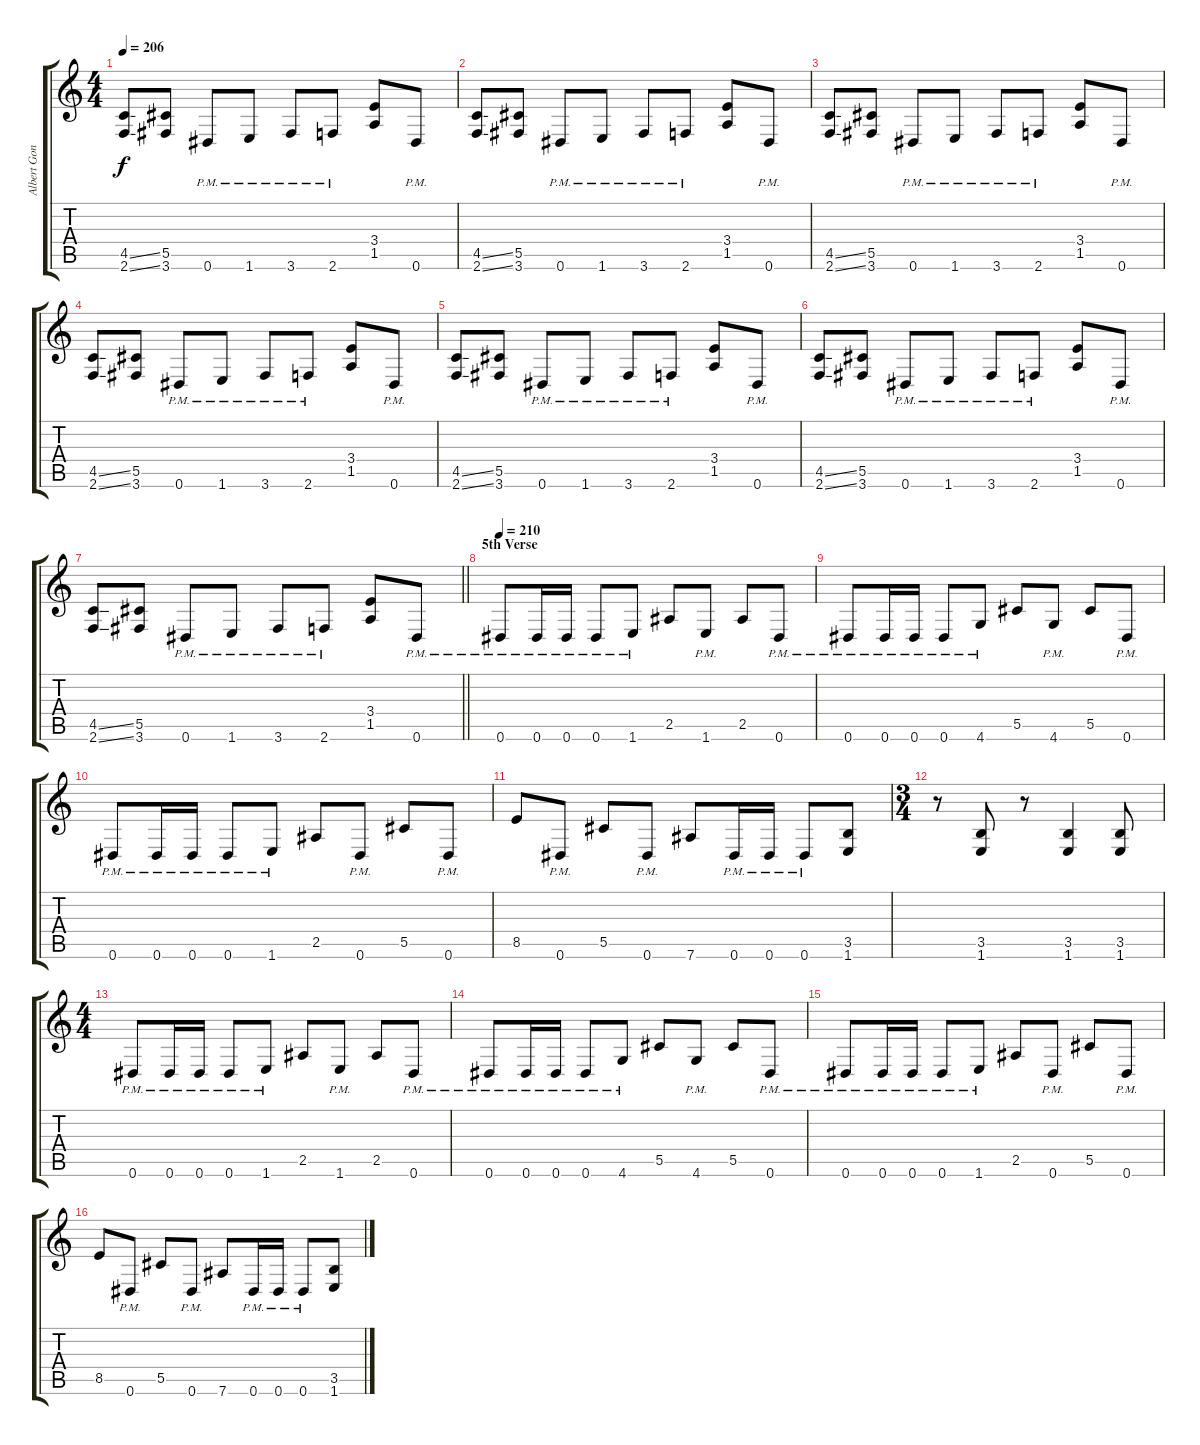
\track ("Albert Gonsales" "Albert Gon") {instrument distortionguitar}
\staff {score tabs}
\tuning (Eb4 Bb3 Gb3 Db3 Ab2 Eb2) {hide}
\ts (4 4)
\tempo 206
\clef g2
\ks c
(4.5{ss} 2.6{ss}).8{dy f} (5.5 3.6).8 0.6{pm}.8 1.6{pm}.8 3.6{pm}.8 2.6{pm}.8 (3.4 1.5).8 0.6{pm}.8 |
(4.5{ss} 2.6{ss}).8 (5.5 3.6).8 0.6{pm}.8 1.6{pm}.8 3.6{pm}.8 2.6{pm}.8 (3.4 1.5).8 0.6{pm}.8 |
(4.5{ss} 2.6{ss}).8 (5.5 3.6).8 0.6{pm}.8 1.6{pm}.8 3.6{pm}.8 2.6{pm}.8 (3.4 1.5).8 0.6{pm}.8 |
(4.5{ss} 2.6{ss}).8 (5.5 3.6).8 0.6{pm}.8 1.6{pm}.8 3.6{pm}.8 2.6{pm}.8 (3.4 1.5).8 0.6{pm}.8 |
(4.5{ss} 2.6{ss}).8 (5.5 3.6).8 0.6{pm}.8 1.6{pm}.8 3.6{pm}.8 2.6{pm}.8 (3.4 1.5).8 0.6{pm}.8 |
(4.5{ss} 2.6{ss}).8 (5.5 3.6).8 0.6{pm}.8 1.6{pm}.8 3.6{pm}.8 2.6{pm}.8 (3.4 1.5).8 0.6{pm}.8 |
\barLineRight lightlight
(4.5{ss} 2.6{ss}).8 (5.5 3.6).8 0.6{pm}.8 1.6{pm}.8 3.6{pm}.8 2.6{pm}.8 (3.4 1.5).8 0.6{pm}.8 |
\section ("" "5th Verse")
\tempo 210
0.6{pm}.8 0.6{pm}.16 0.6{pm}.16 0.6{pm}.8 1.6{pm}.8 2.5.8 1.6{pm}.8 2.5.8 0.6{pm}.8 |
0.6{pm}.8 0.6{pm}.16 0.6{pm}.16 0.6{pm}.8 4.6{pm}.8 5.5.8 4.6{pm}.8 5.5.8 0.6{pm}.8 |
0.6{pm}.8 0.6{pm}.16 0.6{pm}.16 0.6{pm}.8 1.6{pm}.8 2.5.8 0.6{pm}.8 5.5.8 0.6{pm}.8 |
8.5.8 0.6{pm}.8 5.5.8 0.6{pm}.8 7.6.8 0.6{pm}.16 0.6{pm}.16 0.6{pm}.8 (3.5 1.6).8 |
\ts (3 4)
r.8 (3.5 1.6).8 r.8 (3.5 1.6).4 (3.5 1.6).8 |
\ts (4 4)
0.6{pm}.8 0.6{pm}.16 0.6{pm}.16 0.6{pm}.8 1.6{pm}.8 2.5.8 1.6{pm}.8 2.5.8 0.6{pm}.8 |
0.6{pm}.8 0.6{pm}.16 0.6{pm}.16 0.6{pm}.8 4.6{pm}.8 5.5.8 4.6{pm}.8 5.5.8 0.6{pm}.8 |
0.6{pm}.8 0.6{pm}.16 0.6{pm}.16 0.6{pm}.8 1.6{pm}.8 2.5.8 0.6{pm}.8 5.5.8 0.6{pm}.8 |
8.5.8 0.6{pm}.8 5.5.8 0.6{pm}.8 7.6.8 0.6{pm}.16 0.6{pm}.16 0.6{pm}.8 (3.5 1.6).8
